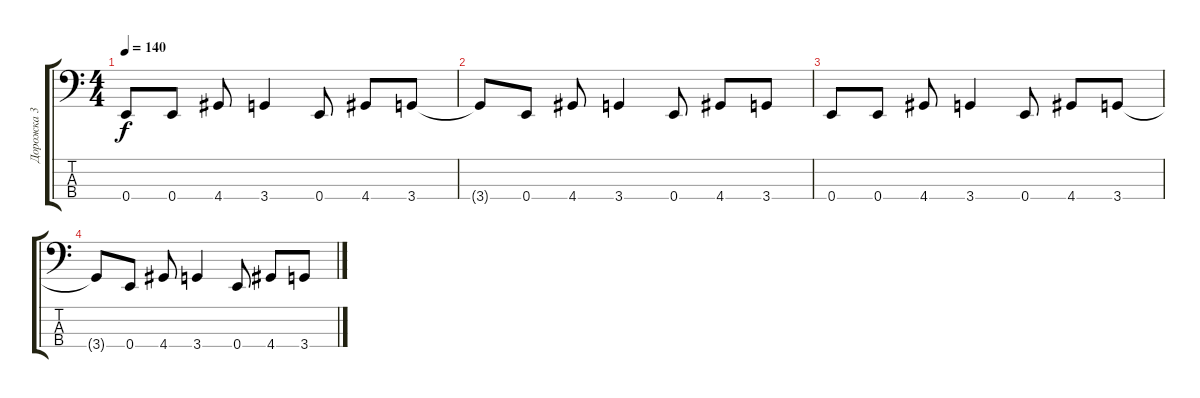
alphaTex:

\track ("Дорожка 3" "Дорожка 3") {instrument electricbasspick}
\staff {score tabs}
\tuning (G2 D2 A1 E1) {hide}
\ts (4 4)
\tempo 140
\clef f4
\ks c
0.4.8{dy f} 0.4.8 4.4.8 3.4.4 0.4.8 4.4.8 3.4.8 |
3.4{t}.8 0.4.8 4.4.8 3.4.4 0.4.8 4.4.8 3.4.8 |
0.4.8 0.4.8 4.4.8 3.4.4 0.4.8 4.4.8 3.4.8 |
3.4{t}.8 0.4.8 4.4.8 3.4.4 0.4.8 4.4.8 3.4.8
